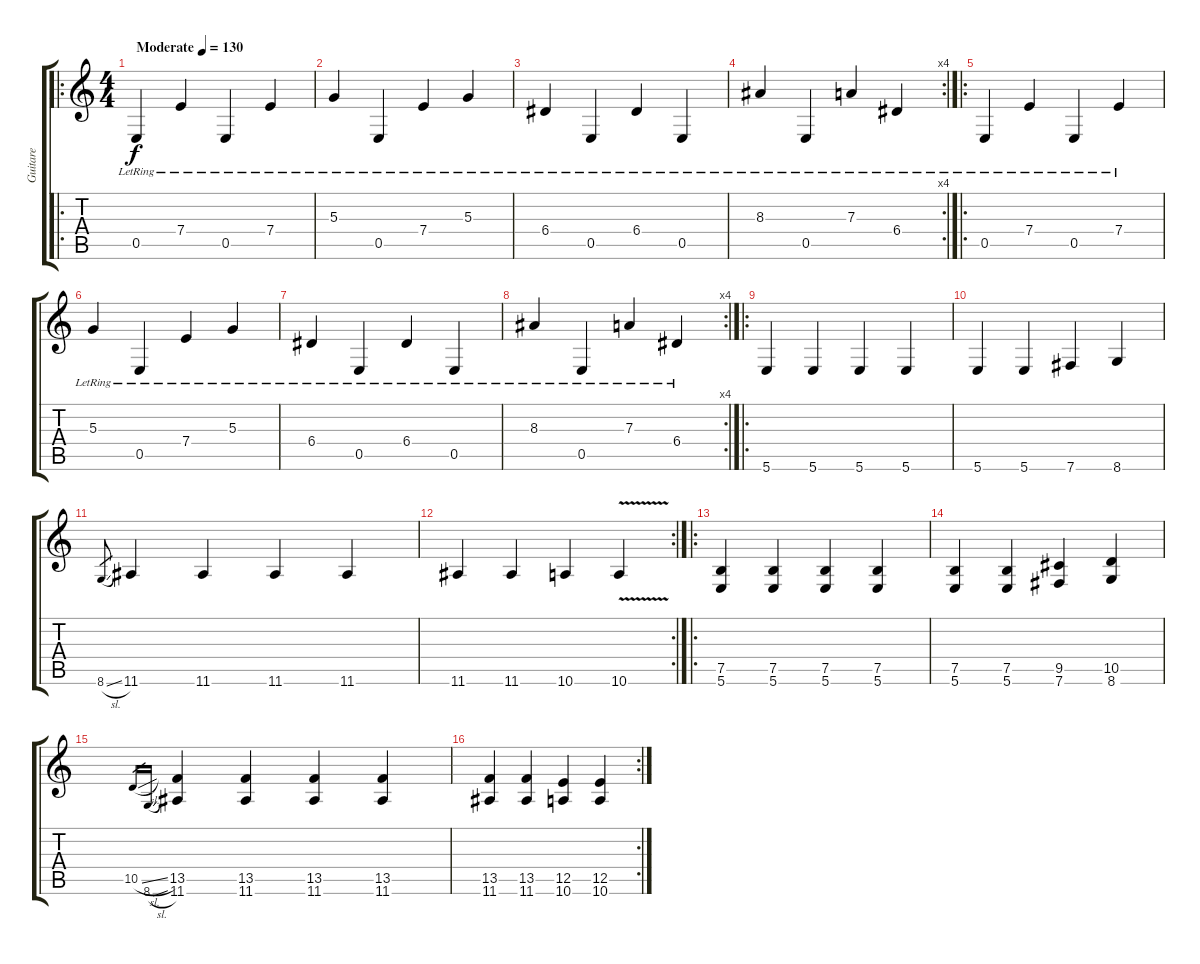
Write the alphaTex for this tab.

\track ("Guitare" "Guitare") {instrument distortionguitar}
\staff {score tabs}
\tuning (B3 Gb3 D3 A2 E2 B1) {hide}
\ro
\ts (4 4)
\tempo (130 "Moderate")
\clef g2
\ks c
0.5{lr}.4{dy f instrument distortionguitar} 7.4{lr}.4 0.5{lr}.4 7.4{lr}.4 |
5.3{lr}.4 0.5{lr}.4 7.4{lr}.4 5.3{lr}.4 |
6.4{lr}.4 0.5{lr}.4 6.4{lr}.4 0.5{lr}.4 |
\rc 4
8.3{lr}.4 0.5{lr}.4 7.3{lr}.4 6.4{lr}.4 |
\ro
0.5{lr}.4 7.4{lr}.4 0.5{lr}.4 7.4{lr}.4 |
5.3{lr}.4 0.5{lr}.4 7.4{lr}.4 5.3{lr}.4 |
6.4{lr}.4 0.5{lr}.4 6.4{lr}.4 0.5{lr}.4 |
\rc 4
8.3{lr}.4 0.5{lr}.4 7.3{lr}.4 6.4{lr}.4 |
\ro
5.6.4 5.6.4 5.6.4 5.6.4 |
5.6.4 5.6.4 7.6.4 8.6.4 |
8.6{sl}.8{gr} 11.6.4 11.6.4 11.6.4 11.6.4 |
\rc 2
11.6.4 11.6.4 10.6.4 10.6{v}.4 |
\ro
(7.5 5.6).4 (7.5 5.6).4 (7.5 5.6).4 (7.5 5.6).4 |
(7.5 5.6).4 (7.5 5.6).4 (9.5 7.6).4 (10.5 8.6).4 |
10.5{sl}.16{gr} 8.6{sl}.16{gr} (13.5 11.6).4 (13.5 11.6).4 (13.5 11.6).4 (13.5 11.6).4 |
\rc 2
(13.5 11.6).4 (13.5 11.6).4 (12.5 10.6).4 (12.5 10.6).4
